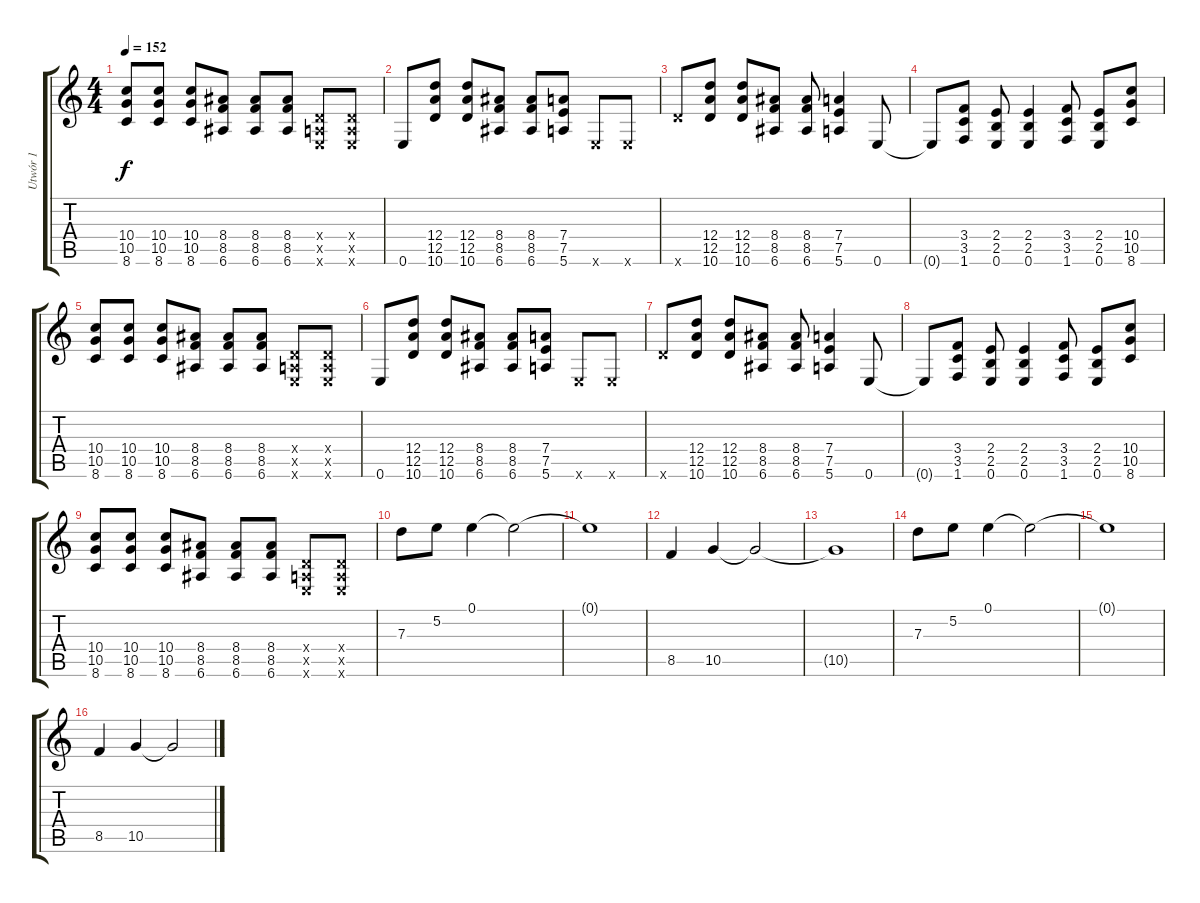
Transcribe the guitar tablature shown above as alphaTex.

\track ("Utwór 1" "Utwór 1") {instrument overdrivenguitar}
\staff {score tabs}
\tuning (E4 B3 G3 D3 A2 E2) {hide}
\ts (4 4)
\tempo 152
\clef g2
\ks c
(10.4 10.5 8.6).8{dy f} (10.4 10.5 8.6).8 (10.4 10.5 8.6).8 (8.4 8.5 6.6).8 (8.4 8.5 6.6).8 (8.4 8.5 6.6).8 (0.4{x} 0.5{x} 0.6{x}).8 (0.4{x} 0.5{x} 0.6{x}).8 |
0.6.8{instrument overdrivenguitar} (12.4 12.5 10.6).8 (12.4 12.5 10.6).8 (8.4 8.5 6.6).8 (8.4 8.5 6.6).8 (7.4 7.5 5.6).8 0.6{x}.8 0.6{x}.8 |
10.6{x}.8 (12.4 12.5 10.6).8 (12.4 12.5 10.6).8 (8.4 8.5 6.6).8 (8.4 8.5 6.6).8 (7.4 7.5 5.6).4 0.6.8 |
0.6{t}.8 (3.4 3.5 1.6).8 (2.4 2.5 0.6).8 (2.4 2.5 0.6).4 (3.4 3.5 1.6).8 (2.4 2.5 0.6).8 (10.4 10.5 8.6).8 |
(10.4 10.5 8.6).8 (10.4 10.5 8.6).8 (10.4 10.5 8.6).8 (8.4 8.5 6.6).8 (8.4 8.5 6.6).8 (8.4 8.5 6.6).8 (0.4{x} 0.5{x} 0.6{x}).8 (0.4{x} 0.5{x} 0.6{x}).8 |
0.6.8{instrument overdrivenguitar} (12.4 12.5 10.6).8 (12.4 12.5 10.6).8 (8.4 8.5 6.6).8 (8.4 8.5 6.6).8 (7.4 7.5 5.6).8 0.6{x}.8 0.6{x}.8 |
10.6{x}.8 (12.4 12.5 10.6).8 (12.4 12.5 10.6).8 (8.4 8.5 6.6).8 (8.4 8.5 6.6).8 (7.4 7.5 5.6).4 0.6.8 |
0.6{t}.8 (3.4 3.5 1.6).8 (2.4 2.5 0.6).8 (2.4 2.5 0.6).4 (3.4 3.5 1.6).8 (2.4 2.5 0.6).8 (10.4 10.5 8.6).8 |
(10.4 10.5 8.6).8 (10.4 10.5 8.6).8 (10.4 10.5 8.6).8 (8.4 8.5 6.6).8 (8.4 8.5 6.6).8 (8.4 8.5 6.6).8 (0.4{x} 0.5{x} 0.6{x}).8 (0.4{x} 0.5{x} 0.6{x}).8 |
7.3.8{instrument electricguitarjazz} 5.2.8{instrument electricguitarjazz} 0.1.4{instrument electricguitarjazz} 0.1{t}.2 |
0.1{t}.1 |
8.5.4{instrument electricguitarjazz} 10.5.4{instrument electricguitarjazz} 10.5{t}.2 |
10.5{t}.1 |
7.3.8{instrument electricguitarjazz} 5.2.8{instrument electricguitarjazz} 0.1.4{instrument electricguitarjazz} 0.1{t}.2 |
0.1{t}.1 |
8.5.4{instrument electricguitarjazz} 10.5.4{instrument electricguitarjazz} 10.5{t}.2
